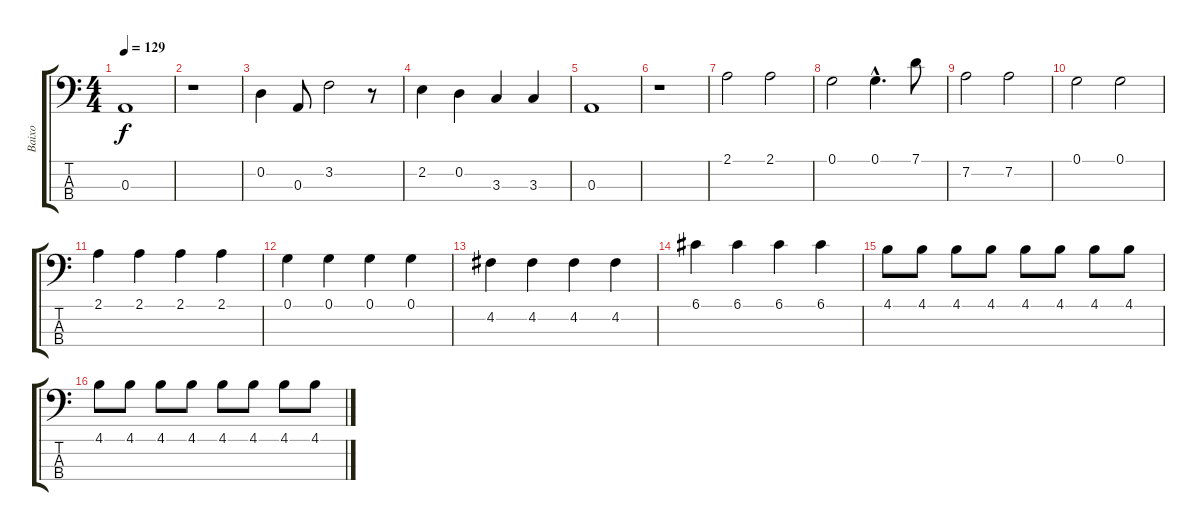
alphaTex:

\track ("Baixo" "Baixo") {instrument electricbassfinger}
\staff {score tabs}
\tuning (G2 D2 A1 E1) {hide}
\ts (4 4)
\tempo 129
\clef f4
\ks c
0.3.1{dy f} |
r.1 |
0.2.4 0.3.8 3.2.2 r.8 |
2.2.4 0.2.4 3.3.4 3.3.4 |
0.3.1 |
r.1 |
2.1.2 2.1.2 |
0.1.2 0.1{hac}.4{d} 7.1.8 |
7.2.2 7.2.2 |
0.1.2 0.1.2 |
2.1.4 2.1.4 2.1.4 2.1.4 |
0.1.4 0.1.4 0.1.4 0.1.4 |
4.2.4 4.2.4 4.2.4 4.2.4 |
6.1.4 6.1.4 6.1.4 6.1.4 |
4.1.8 4.1.8 4.1.8 4.1.8 4.1.8 4.1.8 4.1.8 4.1.8 |
4.1.8 4.1.8 4.1.8 4.1.8 4.1.8 4.1.8 4.1.8 4.1.8
